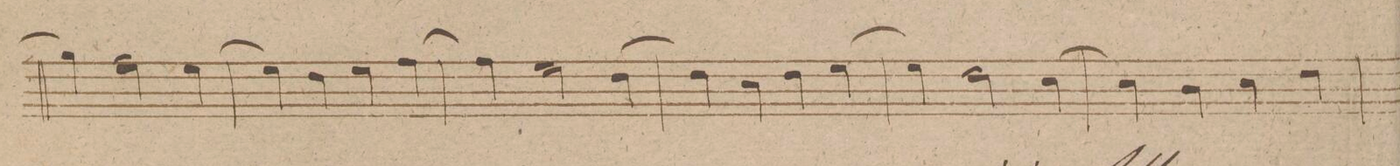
**kern	**dynam
*I"Clarinetto 1mo in. A.	*
*clefG2	*
*k[f#c#g#d#]	*
*met(c)	*
*M4/4	*
4ee\]	.
2dd#\	.
[4cc#\	.
=42	=42
4cc#\]	.
4b\	.
4cc#\	.
[4dd#\	.
=43	=43
4dd#\]	.
2cc#\	.
[4b\	.
=44	=44
4b\]	.
4a/	.
4b\	.
[4cc#\	.
=45	=45
4cc#\]	.
2b\	.
[4a/	.
=46	=46
4a/]	.
4g#/	.
4a/	.
[4b\	.
=47	=47
*-	*-
